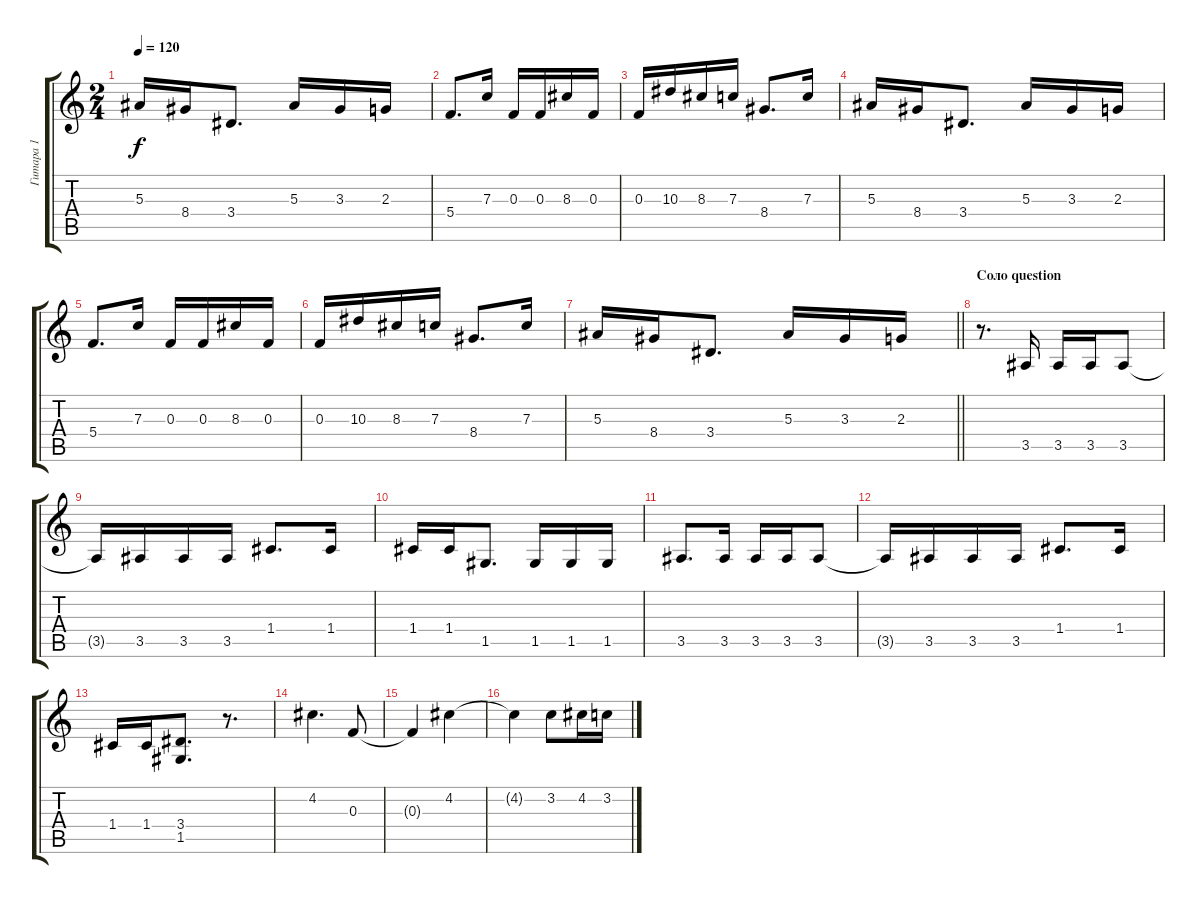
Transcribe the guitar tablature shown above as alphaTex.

\track ("Гитара 1" "Гитара 1") {instrument distortionguitar}
\staff {score tabs}
\tuning (D4 A3 F3 C3 G2 D2) {hide}
\ts (2 4)
\tempo 120
\clef g2
\ks c
5.3.16{dy f} 8.4.16 3.4.8{d} 5.3.16 3.3.16 2.3.16 |
5.4.8{d} 7.3.16 0.3.16 0.3.16 8.3.16 0.3.16 |
0.3.16 10.3.16 8.3.16 7.3.16 8.4.8{d} 7.3.16 |
5.3.16 8.4.16 3.4.8{d} 5.3.16 3.3.16 2.3.16 |
5.4.8{d} 7.3.16 0.3.16 0.3.16 8.3.16 0.3.16 |
0.3.16 10.3.16 8.3.16 7.3.16 8.4.8{d} 7.3.16 |
\barLineRight lightlight
5.3.16 8.4.16 3.4.8{d} 5.3.16 3.3.16 2.3.16 |
\section ("" "Соло question")
r.8{d} 3.5.16 3.5.16 3.5.16 3.5.8 |
3.5{t}.16 3.5.16 3.5.16 3.5.16 1.4.8{d} 1.4.16 |
1.4.16 1.4.16 1.5.8{d} 1.5.16 1.5.16 1.5.16 |
3.5.8{d} 3.5.16 3.5.16 3.5.16 3.5.8 |
3.5{t}.16 3.5.16 3.5.16 3.5.16 1.4.8{d} 1.4.16 |
1.4.16 1.4.16 (3.4 1.5).8{d} r.8{d} |
4.2.4{d} 0.3.8 |
0.3{t}.4 4.2.4 |
4.2{t}.4 3.2.8 4.2.16 3.2.16
